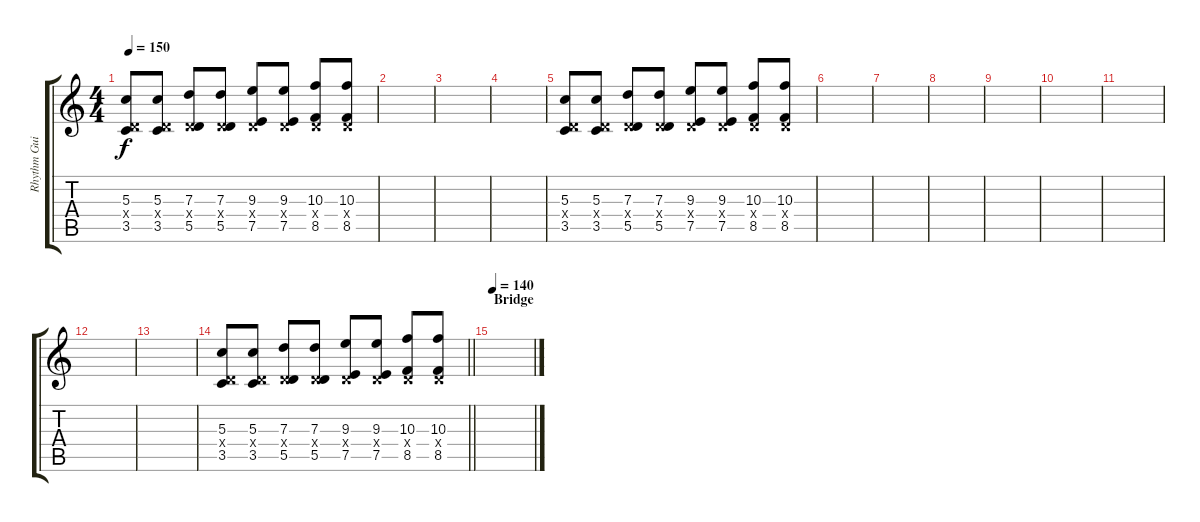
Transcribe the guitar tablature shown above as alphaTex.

\track ("Rhythm Guitar" "Rhythm Gui") {instrument distortionguitar}
\staff {score tabs}
\tuning (E4 B3 G3 D3 A2 D2) {hide}
\ts (4 4)
\tempo 150
\clef g2
\ks c
(5.3 0.4{x} 3.5).8{dy f} (5.3 0.4{x} 3.5).8 (7.3 0.4{x} 5.5).8 (7.3 0.4{x} 5.5).8 (9.3 0.4{x} 7.5).8 (9.3 0.4{x} 7.5).8 (10.3 0.4{x} 8.5).8 (10.3 0.4{x} 8.5).8 |
|
|
|
(5.3 0.4{x} 3.5).8 (5.3 0.4{x} 3.5).8 (7.3 0.4{x} 5.5).8 (7.3 0.4{x} 5.5).8 (9.3 0.4{x} 7.5).8 (9.3 0.4{x} 7.5).8 (10.3 0.4{x} 8.5).8 (10.3 0.4{x} 8.5).8 |
|
|
|
|
|
|
|
|
\barLineRight lightlight
(5.3 0.4{x} 3.5).8 (5.3 0.4{x} 3.5).8 (7.3 0.4{x} 5.5).8 (7.3 0.4{x} 5.5).8 (9.3 0.4{x} 7.5).8 (9.3 0.4{x} 7.5).8 (10.3 0.4{x} 8.5).8 (10.3 0.4{x} 8.5).8 |
\section ("" "Bridge")
\tempo 140
